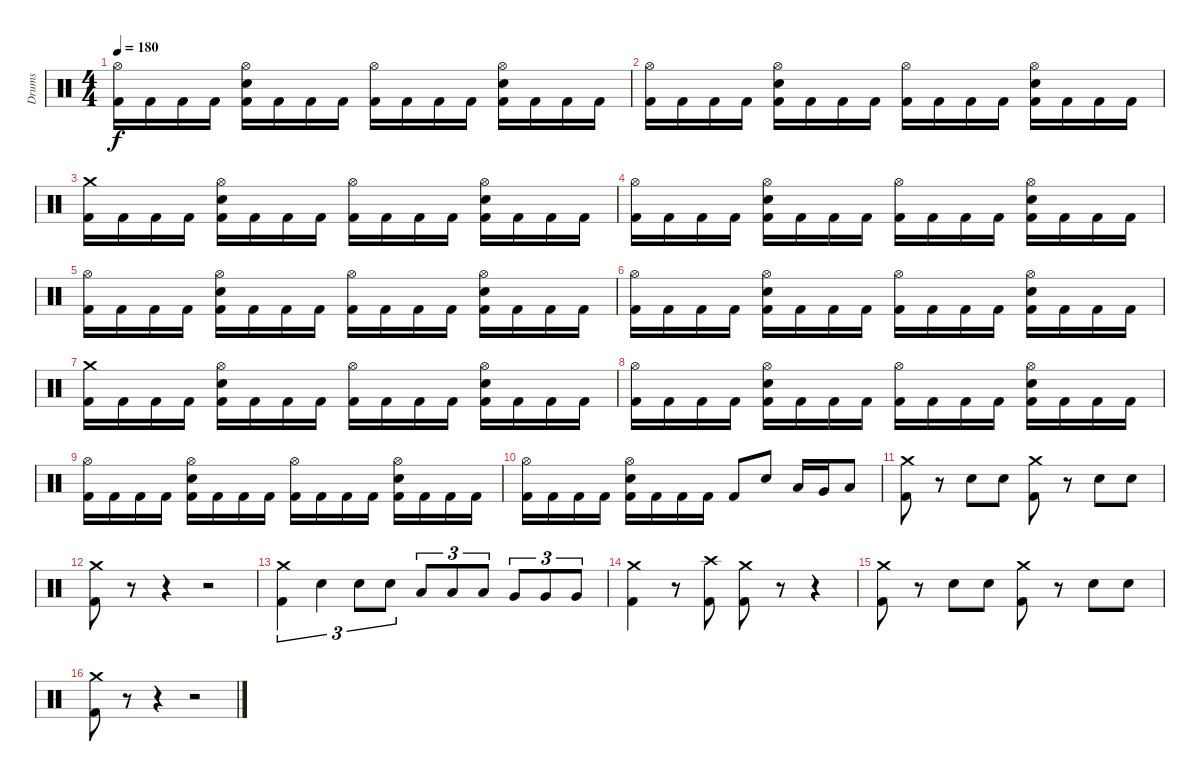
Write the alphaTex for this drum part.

\track ("Drums" "Drums") {instrument percussion}
\staff {score}
\articulation defaults
\ts (4 4)
\tempo 180
\clef neutral
\ks c
("Hi-Hat (open)" "Kick (hit) 2").16{dy f} "Kick (hit) 2".16 "Kick (hit) 2".16 "Kick (hit) 2".16 ("Hi-Hat (open)" "Snare (hit) 2" "Kick (hit) 2").16 "Kick (hit) 2".16 "Kick (hit) 2".16 "Kick (hit) 2".16 ("Hi-Hat (open)" "Kick (hit) 2").16 "Kick (hit) 2".16 "Kick (hit) 2".16 "Kick (hit) 2".16 ("Hi-Hat (open)" "Snare (hit) 2" "Kick (hit) 2").16 "Kick (hit) 2".16 "Kick (hit) 2".16 "Kick (hit) 2".16 |
("Hi-Hat (open)" "Kick (hit) 2").16 "Kick (hit) 2".16 "Kick (hit) 2".16 "Kick (hit) 2".16 ("Hi-Hat (open)" "Snare (hit) 2" "Kick (hit) 2").16 "Kick (hit) 2".16 "Kick (hit) 2".16 "Kick (hit) 2".16 ("Hi-Hat (open)" "Kick (hit) 2").16 "Kick (hit) 2".16 "Kick (hit) 2".16 "Kick (hit) 2".16 ("Hi-Hat (open)" "Snare (hit) 2" "Kick (hit) 2").16 "Kick (hit) 2".16 "Kick (hit) 2".16 "Kick (hit) 2".16 |
("Crash medium (hit)" "Kick (hit) 2").16 "Kick (hit) 2".16 "Kick (hit) 2".16 "Kick (hit) 2".16 ("Hi-Hat (open)" "Snare (hit) 2" "Kick (hit) 2").16 "Kick (hit) 2".16 "Kick (hit) 2".16 "Kick (hit) 2".16 ("Hi-Hat (open)" "Kick (hit) 2").16 "Kick (hit) 2".16 "Kick (hit) 2".16 "Kick (hit) 2".16 ("Hi-Hat (open)" "Snare (hit) 2" "Kick (hit) 2").16 "Kick (hit) 2".16 "Kick (hit) 2".16 "Kick (hit) 2".16 |
("Hi-Hat (open)" "Kick (hit) 2").16 "Kick (hit) 2".16 "Kick (hit) 2".16 "Kick (hit) 2".16 ("Hi-Hat (open)" "Snare (hit) 2" "Kick (hit) 2").16 "Kick (hit) 2".16 "Kick (hit) 2".16 "Kick (hit) 2".16 ("Hi-Hat (open)" "Kick (hit) 2").16 "Kick (hit) 2".16 "Kick (hit) 2".16 "Kick (hit) 2".16 ("Hi-Hat (open)" "Snare (hit) 2" "Kick (hit) 2").16 "Kick (hit) 2".16 "Kick (hit) 2".16 "Kick (hit) 2".16 |
("Hi-Hat (open)" "Kick (hit) 2").16 "Kick (hit) 2".16 "Kick (hit) 2".16 "Kick (hit) 2".16 ("Hi-Hat (open)" "Snare (hit) 2" "Kick (hit) 2").16 "Kick (hit) 2".16 "Kick (hit) 2".16 "Kick (hit) 2".16 ("Hi-Hat (open)" "Kick (hit) 2").16 "Kick (hit) 2".16 "Kick (hit) 2".16 "Kick (hit) 2".16 ("Hi-Hat (open)" "Snare (hit) 2" "Kick (hit) 2").16 "Kick (hit) 2".16 "Kick (hit) 2".16 "Kick (hit) 2".16 |
("Hi-Hat (open)" "Kick (hit) 2").16 "Kick (hit) 2".16 "Kick (hit) 2".16 "Kick (hit) 2".16 ("Hi-Hat (open)" "Snare (hit) 2" "Kick (hit) 2").16 "Kick (hit) 2".16 "Kick (hit) 2".16 "Kick (hit) 2".16 ("Hi-Hat (open)" "Kick (hit) 2").16 "Kick (hit) 2".16 "Kick (hit) 2".16 "Kick (hit) 2".16 ("Hi-Hat (open)" "Snare (hit) 2" "Kick (hit) 2").16 "Kick (hit) 2".16 "Kick (hit) 2".16 "Kick (hit) 2".16 |
("Crash medium (hit)" "Kick (hit) 2").16 "Kick (hit) 2".16 "Kick (hit) 2".16 "Kick (hit) 2".16 ("Hi-Hat (open)" "Snare (hit) 2" "Kick (hit) 2").16 "Kick (hit) 2".16 "Kick (hit) 2".16 "Kick (hit) 2".16 ("Hi-Hat (open)" "Kick (hit) 2").16 "Kick (hit) 2".16 "Kick (hit) 2".16 "Kick (hit) 2".16 ("Hi-Hat (open)" "Snare (hit) 2" "Kick (hit) 2").16 "Kick (hit) 2".16 "Kick (hit) 2".16 "Kick (hit) 2".16 |
("Hi-Hat (open)" "Kick (hit) 2").16 "Kick (hit) 2".16 "Kick (hit) 2".16 "Kick (hit) 2".16 ("Hi-Hat (open)" "Snare (hit) 2" "Kick (hit) 2").16 "Kick (hit) 2".16 "Kick (hit) 2".16 "Kick (hit) 2".16 ("Hi-Hat (open)" "Kick (hit) 2").16 "Kick (hit) 2".16 "Kick (hit) 2".16 "Kick (hit) 2".16 ("Hi-Hat (open)" "Snare (hit) 2" "Kick (hit) 2").16 "Kick (hit) 2".16 "Kick (hit) 2".16 "Kick (hit) 2".16 |
("Hi-Hat (open)" "Kick (hit) 2").16 "Kick (hit) 2".16 "Kick (hit) 2".16 "Kick (hit) 2".16 ("Hi-Hat (open)" "Snare (hit) 2" "Kick (hit) 2").16 "Kick (hit) 2".16 "Kick (hit) 2".16 "Kick (hit) 2".16 ("Hi-Hat (open)" "Kick (hit) 2").16 "Kick (hit) 2".16 "Kick (hit) 2".16 "Kick (hit) 2".16 ("Hi-Hat (open)" "Snare (hit) 2" "Kick (hit) 2").16 "Kick (hit) 2".16 "Kick (hit) 2".16 "Kick (hit) 2".16 |
("Hi-Hat (open)" "Kick (hit) 2").16 "Kick (hit) 2".16 "Kick (hit) 2".16 "Kick (hit) 2".16 ("Hi-Hat (open)" "Snare (hit) 2" "Kick (hit) 2").16 "Kick (hit) 2".16 "Kick (hit) 2".16 "Kick (hit) 2".16 "Kick (hit) 2".8 "Snare (hit) 2".8 "Low Tom (hit)".16 "Very Low Tom (hit)".16 "Low Floor Tom (hit)".8 |
("Crash medium (hit)" "Kick (hit) 2").8 r.8 "Snare (hit) 2".8 "Snare (hit) 2".8 ("Crash medium (hit)" "Kick (hit) 2").8 r.8 "Snare (hit) 2".8 "Snare (hit) 2".8 |
("Crash medium (hit)" "Kick (hit) 2").8 r.8 r.4 r.2 |
("Crash medium (hit)" "Kick (hit) 2").4{tu (3 2)} "Snare (hit) 2".4{tu (3 2)} "Snare (hit) 2".8{tu (3 2)} "Snare (hit) 2".8{tu (3 2)} "Low Tom (hit)".8{tu (3 2)} "Low Tom (hit)".8{tu (3 2)} "Low Tom (hit)".8{tu (3 2)} "Very Low Tom (hit)".8{tu (3 2)} "Very Low Tom (hit)".8{tu (3 2)} "Very Low Tom (hit)".8{tu (3 2)} |
("Crash medium (hit)" "Kick (hit) 2").4 r.8 ("Crash high (hit)" "Kick (hit) 2").8 ("Crash medium (hit)" "Kick (hit) 2").8 r.8 r.4 |
("Crash medium (hit)" "Kick (hit) 2").8 r.8 "Snare (hit) 2".8 "Snare (hit) 2".8 ("Crash medium (hit)" "Kick (hit) 2").8 r.8 "Snare (hit) 2".8 "Snare (hit) 2".8 |
("Crash medium (hit)" "Kick (hit) 2").8 r.8 r.4 r.2
